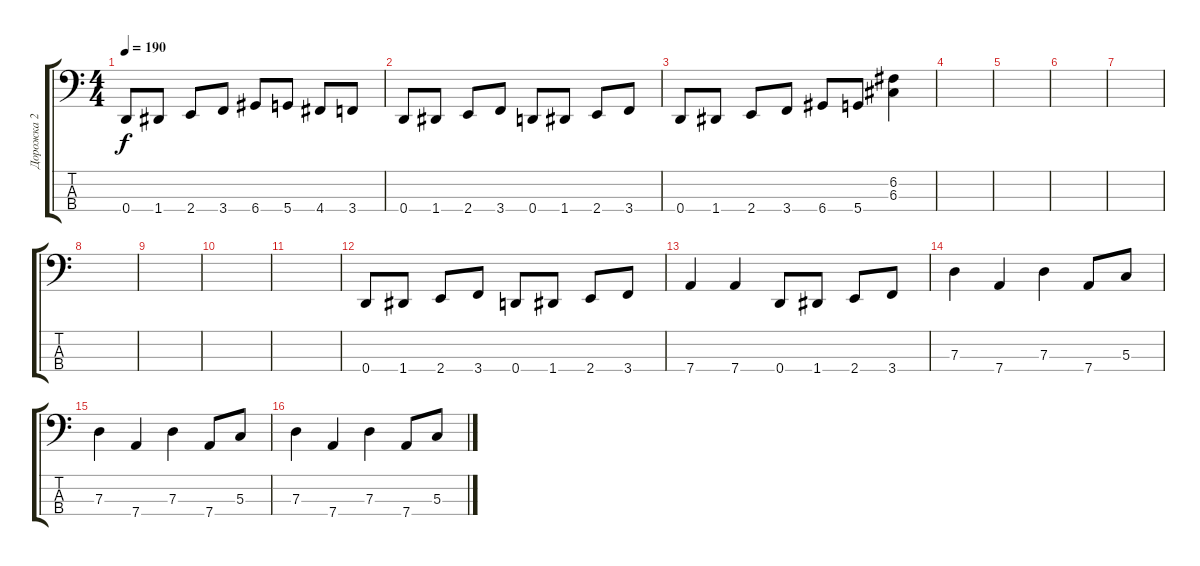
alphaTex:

\track ("Дорожка 2" "Дорожка 2") {instrument electricbasspick}
\staff {score tabs}
\tuning (F2 C2 G1 D1) {hide}
\ts (4 4)
\tempo 190
\clef f4
\ks c
0.4.8{dy f} 1.4.8 2.4.8 3.4.8 6.4.8 5.4.8 4.4.8 3.4.8 |
0.4.8 1.4.8 2.4.8 3.4.8 0.4.8 1.4.8 2.4.8 3.4.8 |
0.4.8 1.4.8 2.4.8 3.4.8 6.4.8 5.4.8 (6.2 6.3).4 |
|
|
|
|
|
|
|
|
0.4.8 1.4.8 2.4.8 3.4.8 0.4.8 1.4.8 2.4.8 3.4.8 |
7.4.4 7.4.4 0.4.8 1.4.8 2.4.8 3.4.8 |
7.3.4 7.4.4 7.3.4 7.4.8 5.3.8 |
7.3.4 7.4.4 7.3.4 7.4.8 5.3.8 |
7.3.4 7.4.4 7.3.4 7.4.8 5.3.8
